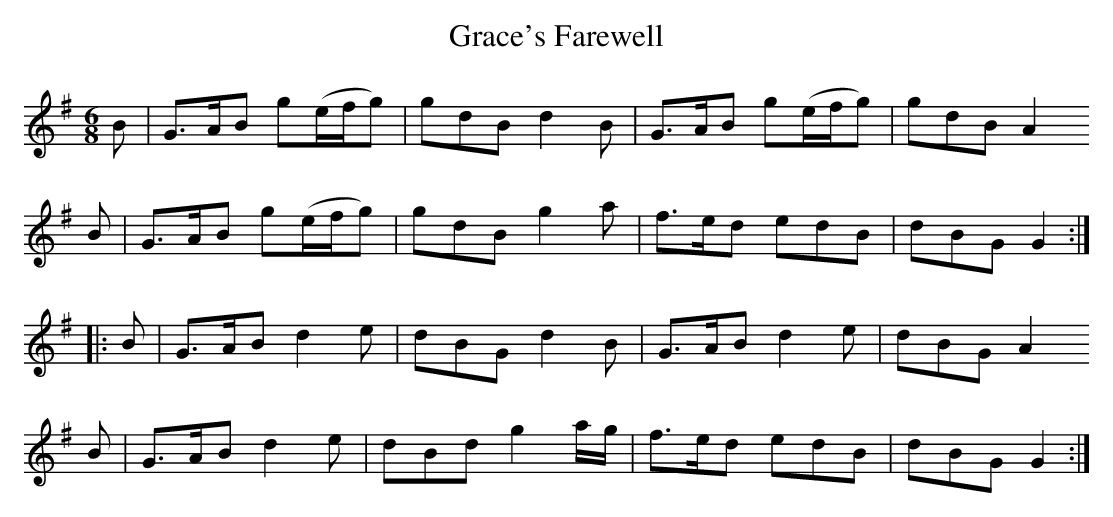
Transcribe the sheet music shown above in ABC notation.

X:1
T:Grace's Farewell
M:6/8
L:1/8
K:G
B|G>AB g(e/f/g)|gdB d2B   |G>AB g(e/f/g)|gdB A2
B|G>AB g(e/f/g)|gdB g2a   |f>ed edB     |dBG G2::
B|G>AB d2e     |dBG d2B   |G>AB d2e     |dBG A2
B|G>AB d2e     |dBd g2a/g/|f>ed edB     |dBG G2:|
